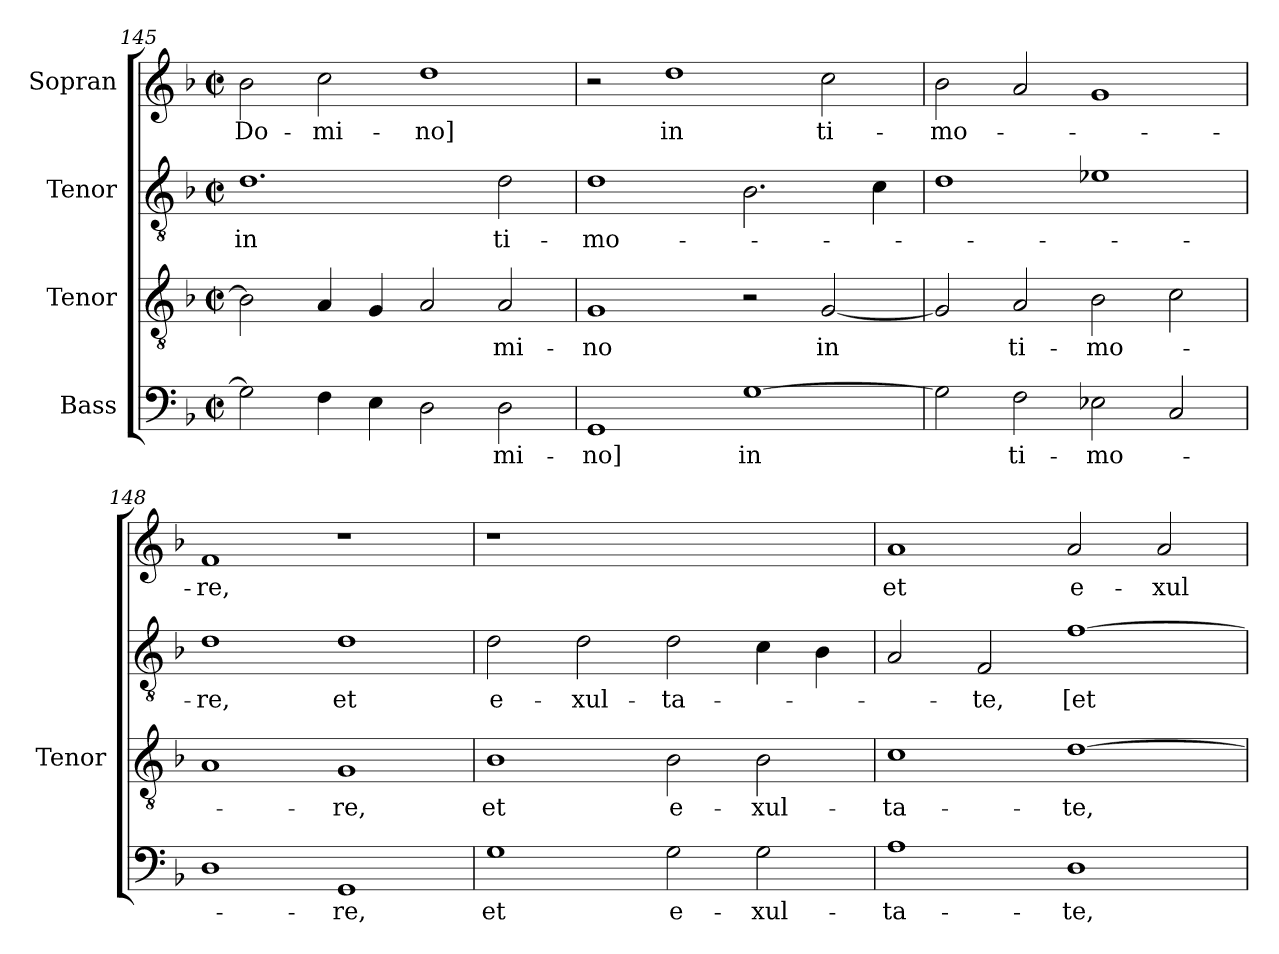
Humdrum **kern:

**kern	**text	**kern	**text	**kern	**text	**kern	**text
*part4	*part4	*part3	*part3	*part2	*part2	*part1	*part1
*staff4	*staff4	*staff3	*staff3	*staff2	*staff2	*staff1	*staff1
*I"Bass	*	*I"Tenor	*	*I"Tenor	*	*I"Sopran	*
*	*	*I'Tenor	*	*	*	*	*
*clefF4	*	*clefGv2	*	*clefGv2	*	*clefG2	*
*	*	*ITrd7c12	*	*ITrd7c12	*	*	*
*k[b-]	*	*k[b-]	*	*k[b-]	*	*k[b-]	*
*F:	*	*F:	*	*F:	*	*F:	*
*M2/2	*	*M2/2	*	*M2/2	*	*M2/2	*
*met(c|)	*	*met(c|)	*	*met(c|)	*	*met(c|)	*
=145	=145	=145	=145	=145	=145	=145	=145
!	!	!	!	!	!LO:LY:b:color=#000000	!	!
!	!	!	!	!	!	!	!LO:LY:b:color=#000000
2Gi\]	.	2BB-i\]	.	1.Di	in	2b-i\	Do-
!	!	!	!	!	!	!	!LO:LY:b:color=#000000
4Fi\	.	4AAi/	.	.	.	2cci\	-mi-
4Ei\	.	4GGi/	.	.	.	.	.
!	!	!	!	!	!	!	!LO:LY:b:color=#000000
2Di\	.	2AAi/	.	.	.	1ddi	-no]
!	!LO:LY:b:color=#000000	!	!	!	!	!	!
!	!	!	!LO:LY:b:color=#000000	!	!	!	!
!	!	!	!	!	!LO:LY:b:color=#000000	!	!
2Di\	-mi-	2AAi/	-mi-	2Di\	ti-	.	.
=146	=146	=146	=146	=146	=146	=146	=146
!	!LO:LY:b:color=#000000	!	!	!	!	!	!
!	!	!	!LO:LY:b:color=#000000	!	!	!	!
!	!	!	!	!	!LO:LY:b:color=#000000	!	!
1GGi	-no]	1GGi	-no	1Di	-mo-	2r	.
!	!	!	!	!	!	!	!LO:LY:b:color=#000000
.	.	.	.	.	.	1ddi	in
!	!LO:LY:b:color=#000000	!	!	!	!	!	!
[>1Gi	in	2r	.	2.BB-i\	.	.	.
!	!	!	!LO:LY:b:color=#000000	!	!	!	!
!	!	!	!	!	!	!	!LO:LY:b:color=#000000
.	.	[<2GGi/	in	.	.	2cci\	ti-
.	.	.	.	4Ci\	.	.	.
=147	=147	=147	=147	=147	=147	=147	=147
!	!	!	!	!	!	!	!LO:LY:b:color=#000000
2Gi\]	.	2GGi/]	.	1Di	.	2b-i\	-mo-
!	!LO:LY:b:color=#000000	!	!	!	!	!	!
!	!	!	!LO:LY:b:color=#000000	!	!	!	!
2Fi\	ti-	2AAi/	ti-	.	.	2ai/	.
!	!LO:LY:b:color=#000000	!	!	!	!	!	!
!	!	!	!LO:LY:b:color=#000000	!	!	!	!
2E-Xi\	-mo-	2BB-i\	-mo-	1E-Xi	.	1gi	.
2Ci/	.	2Ci\	.	.	.	.	.
=148	=148	=148	=148	=148	=148	=148	=148
!	!	!	!	!	!LO:LY:b:color=#000000	!	!
!	!	!	!	!	!	!	!LO:LY:b:color=#000000
1Di	.	1AAi	.	1Di	-re,	1fi	-re,
!	!LO:LY:b:color=#000000	!	!	!	!	!	!
!	!	!	!LO:LY:b:color=#000000	!	!	!	!
!	!	!	!	!	!LO:LY:b:color=#000000	!	!
1GGi	-re,	1GGi	-re,	1Di	et	1r	.
=149	=149	=149	=149	=149	=149	=149	=149
!	!LO:LY:b:color=#000000	!	!	!	!	!	!
!	!	!	!LO:LY:b:color=#000000	!	!	!	!
!	!	!	!	!	!LO:LY:b:color=#000000	!LO:N:vis=1	!
1Gi	et	1BB-i	et	2Di\	e-	1r	.
!	!	!	!	!	!LO:LY:b:color=#000000	!	!
.	.	.	.	2Di\	-xul-	.	.
!	!LO:LY:b:color=#000000	!	!	!	!	!	!
!	!	!	!LO:LY:b:color=#000000	!	!	!	!
!	!	!	!	!	!LO:LY:b:color=#000000	!	!
2Gi\	e-	2BB-i\	e-	2Di\	-ta-	1ryy	.
!	!LO:LY:b:color=#000000	!	!	!	!	!	!
!	!	!	!LO:LY:b:color=#000000	!	!	!	!
2Gi\	-xul-	2BB-i\	-xul-	4Ci\	.	.	.
.	.	.	.	4BB-i\	.	.	.
=150	=150	=150	=150	=150	=150	=150	=150
!	!LO:LY:b:color=#000000	!	!	!	!	!	!
!	!	!	!LO:LY:b:color=#000000	!	!	!	!
!	!	!	!	!	!	!	!LO:LY:b:color=#000000
1Ai	-ta-	1Ci	-ta-	2AAi/	.	1ai	et
!	!	!	!	!	!LO:LY:b:color=#000000	!	!
.	.	.	.	2FFi/	-te,	.	.
!	!LO:LY:b:color=#000000	!	!	!	!	!	!
!	!	!	!LO:LY:b:color=#000000	!	!	!	!
!	!	!	!	!	!LO:LY:b:color=#000000	!	!
!	!	!	!	!	!	!	!LO:LY:b:color=#000000
1Di	-te,	[>1Di	-te,	[>1Fi	[et	2ai/	e-
!	!	!	!	!	!	!	!LO:LY:b:color=#000000
.	.	.	.	.	.	2ai/	-xul-
=	=	=	=	=	=	=	=
*-	*-	*-	*-	*-	*-	*-	*-
